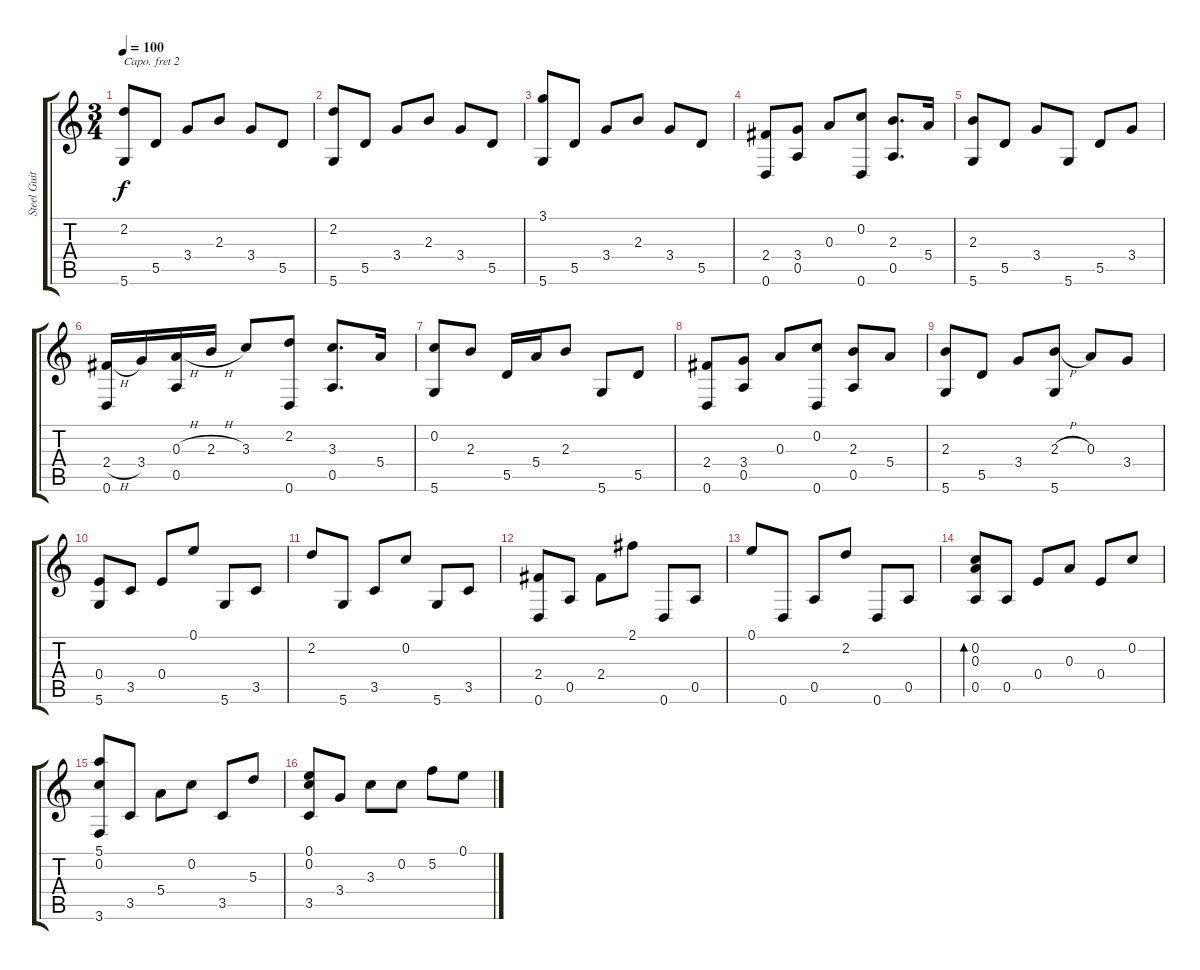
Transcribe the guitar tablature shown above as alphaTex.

\track ("Steel Guitar" "Steel Guit") {instrument acousticguitarsteel}
\staff {score tabs}
\capo 2
\tuning (D4 Bb3 G3 D3 G2 C2) {hide}
\ts (3 4)
\tempo 100
\clef g2
\ks c
(2.2 5.6).8{dy f} 5.5.8 3.4.8 2.3.8 3.4.8 5.5.8 |
(2.2 5.6).8 5.5.8 3.4.8 2.3.8 3.4.8 5.5.8 |
(3.1 5.6).8 5.5.8 3.4.8 2.3.8 3.4.8 5.5.8 |
(2.4 0.6).8 (3.4 0.5).8 0.3.8 (0.2 0.6).8 (2.3 0.5).8{d} 5.4.16 |
(2.3 5.6).8 5.5.8 3.4.8 5.6.8 5.5.8 3.4.8 |
(2.4{h} 0.6).16 3.4.16 (0.3{h} 0.5).16 2.3{h}.16 3.3.8 (2.2 0.6).8 (3.3 0.5).8{d} 5.4.16 |
(0.2 5.6).8 2.3.8 5.5.16 5.4.16 2.3.8 5.6.8 5.5.8 |
(2.4 0.6).8 (3.4 0.5).8 0.3.8 (0.2 0.6).8 (2.3 0.5).8 5.4.8 |
(2.3 5.6).8 5.5.8 3.4.8 (2.3{h} 5.6).8 0.3.8 3.4.8 |
(0.4 5.6).8 3.5.8 0.4.8 0.1.8 5.6.8 3.5.8 |
2.2.8 5.6.8 3.5.8 0.2.8 5.6.8 3.5.8 |
(2.4 0.6).8 0.5.8 2.4.8 2.1.8 0.6.8 0.5.8 |
0.1.8 0.6.8 0.5.8 2.2.8 0.6.8 0.5.8 |
(0.2 0.3 0.5).8{bd 120} 0.5.8 0.4.8 0.3.8 0.4.8 0.2.8 |
(5.1 0.2 3.6).8 3.5.8 5.4.8 0.2.8 3.5.8 5.3.8 |
(0.1 0.2 3.5).8 3.4.8 3.3.8 0.2.8 5.2.8 0.1.8
